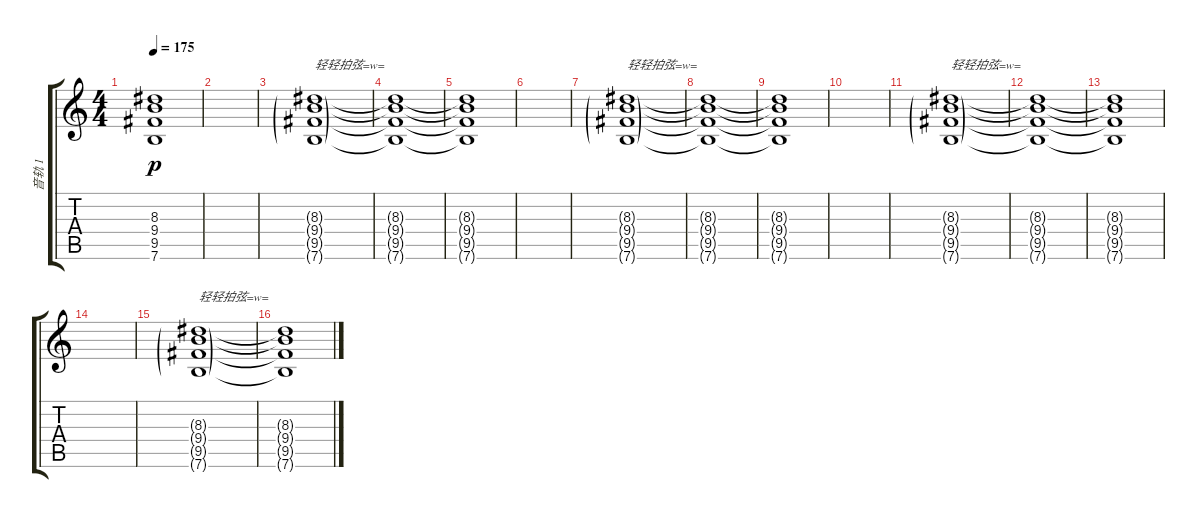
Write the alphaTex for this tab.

\track ("音轨 1" "音轨 1") {instrument overdrivenguitar}
\staff {score tabs}
\tuning (E4 B3 G3 D3 A2 E2) {hide}
\ts (4 4)
\tempo 175
\clef g2
\ks c
(8.3{t} 9.4{t} 9.5{t} 7.6{t}).1{dy p} |
|
(8.3{g} 9.4{g} 9.5{g} 7.6{g}).1{txt "轻轻拍弦=w="} |
(8.3{t} 9.4{t} 9.5{t} 7.6{t}).1 |
(8.3{t} 9.4{t} 9.5{t} 7.6{t}).1 |
|
(8.3{g} 9.4{g} 9.5{g} 7.6{g}).1{txt "轻轻拍弦=w="} |
(8.3{t} 9.4{t} 9.5{t} 7.6{t}).1 |
(8.3{t} 9.4{t} 9.5{t} 7.6{t}).1 |
|
(8.3{g} 9.4{g} 9.5{g} 7.6{g}).1{txt "轻轻拍弦=w="} |
(8.3{t} 9.4{t} 9.5{t} 7.6{t}).1 |
(8.3{t} 9.4{t} 9.5{t} 7.6{t}).1 |
|
(8.3{g} 9.4{g} 9.5{g} 7.6{g}).1{txt "轻轻拍弦=w="} |
(8.3{t} 9.4{t} 9.5{t} 7.6{t}).1
